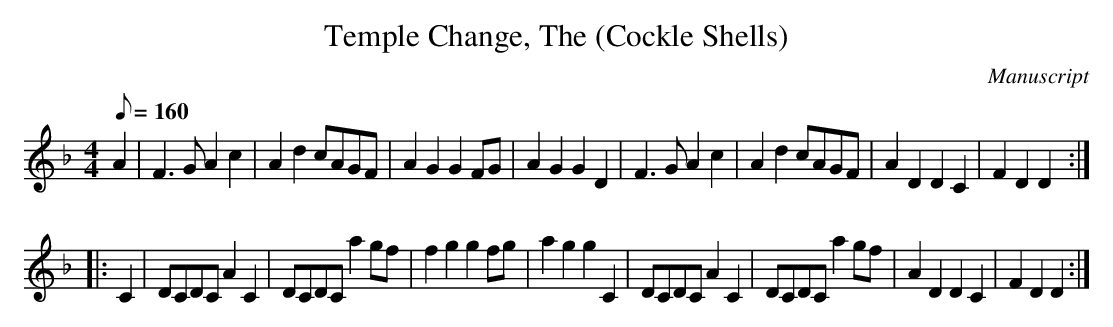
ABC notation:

X:1
T: Temple Change, The (Cockle Shells)
M:4/4
L:1/8
Q:160
O:Manuscript
K:F
A2|F3 G A2c2| A2 d2 cAGF| A2 G2 G2 FG| A2 G2 G2 D2|F3 G A2 c2| A2 d2 cAGF| A2 D2 D2 C2| F2 D2 D2:|
|: C2|DCDC A2 C2|DCDC a2 gf|f2 g2 g2 fg|a2 g2 g2 C2|DCDC A2 C2|DCDC a2 gf|A2 D2 D2 C2| F2 D2 D2:|
